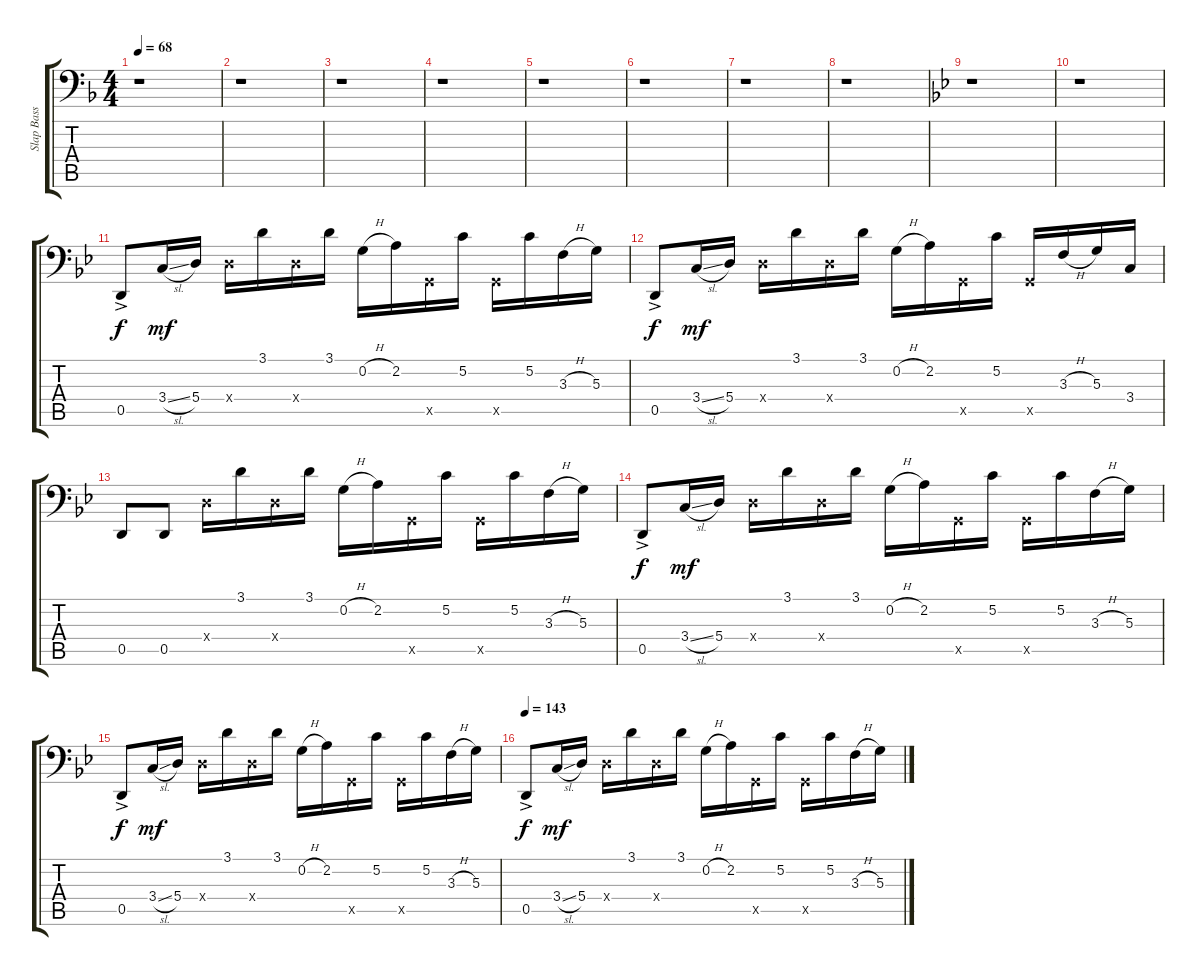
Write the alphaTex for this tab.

\track ("Slap Bass" "Slap Bass") {instrument slapbass2}
\staff {score tabs}
\tuning (B2 G2 D2 A1 D1 B0) {hide}
\ts (4 4)
\tempo 68
\clef f4
\ks f
r.1{dy f} |
r.1 |
r.1 |
r.1 |
r.1 |
r.1 |
r.1 |
r.1 |
\ks bb
r.1 |
r.1 |
0.5{ac}.8 3.4{sl}.16{dy mf} 5.4.16 5.4{x}.16 3.1.16 5.4{x}.16 3.1.16 0.2{h}.16 2.2.16 5.5{x}.16 5.2.16 5.5{x}.16 5.2.16 3.3{h}.16 5.3.16 |
0.5{ac}.8{dy f} 3.4{sl}.16{dy mf} 5.4.16 5.4{x}.16 3.1.16 5.4{x}.16 3.1.16 0.2{h}.16 2.2.16 5.5{x}.16 5.2.16 5.5{x}.16 3.3{h}.16 5.3.16 3.4.16 |
0.5.8 0.5.8 5.4{x}.16 3.1.16 5.4{x}.16 3.1.16 0.2{h}.16 2.2.16 5.5{x}.16 5.2.16 5.5{x}.16 5.2.16 3.3{h}.16 5.3.16 |
0.5{ac}.8{dy f} 3.4{sl}.16{dy mf} 5.4.16 5.4{x}.16 3.1.16 5.4{x}.16 3.1.16 0.2{h}.16 2.2.16 5.5{x}.16 5.2.16 5.5{x}.16 5.2.16 3.3{h}.16 5.3.16 |
0.5{ac}.8{dy f} 3.4{sl}.16{dy mf} 5.4.16 5.4{x}.16 3.1.16 5.4{x}.16 3.1.16 0.2{h}.16 2.2.16 5.5{x}.16 5.2.16 5.5{x}.16 5.2.16 3.3{h}.16 5.3.16 |
\tempo 143
0.5{ac}.8{dy f} 3.4{sl}.16{dy mf} 5.4.16 5.4{x}.16 3.1.16 5.4{x}.16 3.1.16 0.2{h}.16 2.2.16 5.5{x}.16 5.2.16 5.5{x}.16 5.2.16 3.3{h}.16 5.3.16
